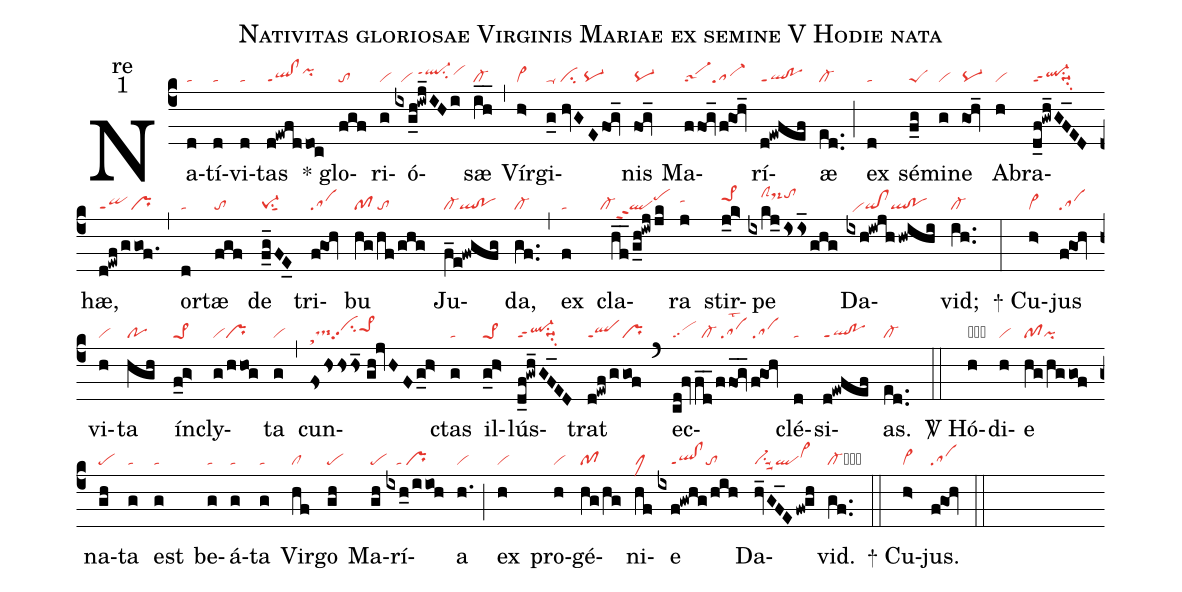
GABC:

name:Nativitas gloriosae Virginis Mariae ex semine V Hodie nata;
office-part:re;
mode:1;
nabc-lines:1;
%%
(c4) Na(d|ta)tí(d|ta)vi(d|ta)tas(d!ewfddoc|ql!clppt1pihi) <sp>*</sp> glo(fgf|to)ri(g|vi)ó(ixg_h!iwj_IHi|//vi/ql-hippt1su2vihi)sæ(ih__|cl-) (,) Vír(h>|vi>)gi(g_0//hvGEfog_|ta-/ci/pq-)nis(fog_|pq-) Ma(ffog_/f@goh_|sa-1sa-)rí(d!ewfef|ql!poppt1)æ(ed..|cl-) (;) ex(d|ta) sé(f_g|peS)mi(g|vi)ne(goh_|pq-) A(h|vi)bra(d_f!gwh_GF_ED|ql-ppt2su1suv1su2)hæ,(d!ewf/ggof.|qippt1pr) (,) or(d|ta)tæ(fgf|to) de(f_g_FE_0|pe-1su1sut1) tri(f@goh|sa)bu(hg/hf/ghg|pf/to) Ju(f_e!fwgfg|cl-ql!po)da,(gf..|cl-) (,) ex(f|ta) cla(hf__/g_h!iwjjk|```cl-qlppt2pehj)ra(j|tahi) stir(j_k>|pe>1hj)pe(ixkj_isis_/ghg|////clShkds-hktohk) Da(ixh!iwjh/hwihi|//viheqi!clql!po)vid;(ih..|cl-) (:)

<sp>+</sp> Cu(h>|vi>)jus(f@goh|sa) vi(h|vi)ta(hgh|po) ín(f_g>|pe>1)cly(g/hhog|vipr)ta(g|vi) (,) cun(fshshshs_//gh!jvHFg_h>|sthdts-hgcihipp2pe>1hi)ctas(g|ta) il(g_h>|pe>1)lús(d_f!gwh_GF_ED|ql-ppt2su1suv1su2)trat(d!ewf/ggof|qlppt1pr) (`) ec(cd!fv/fd__/ffog__/f@goh|sc/cl-/salst2/sa)clé(d|ta)si(d!ewfef|ql!poppt1)as.(ed..|cl-) (::)

<sp>V/</sp> Hó(h|obvi)di(h|vi)e(hg/hggof|pfpi) na(gh|pe)ta(g|ta) est(g|ta) be(g|ta)á(g|ta)ta(g|ta) Vir(hf|cl)go(gh|pe) Ma(gh|pe)rí(ixh_0/iioh|///ta/pr)a(h.|vi) (;) ex(h|vi) pro(h|vi)gé(hg/hg|pf)ni(hf|clM)e(ixf!gwhg/hih|////ql!clppt1to) Da(hv_GF_E/fw!gh|vi-su1suu2qlvi>hi)vid.(gf..|cl-cb) (::)

<sp>+</sp> Cu(h>|vi>)jus.(f@goh|sa) (::)
